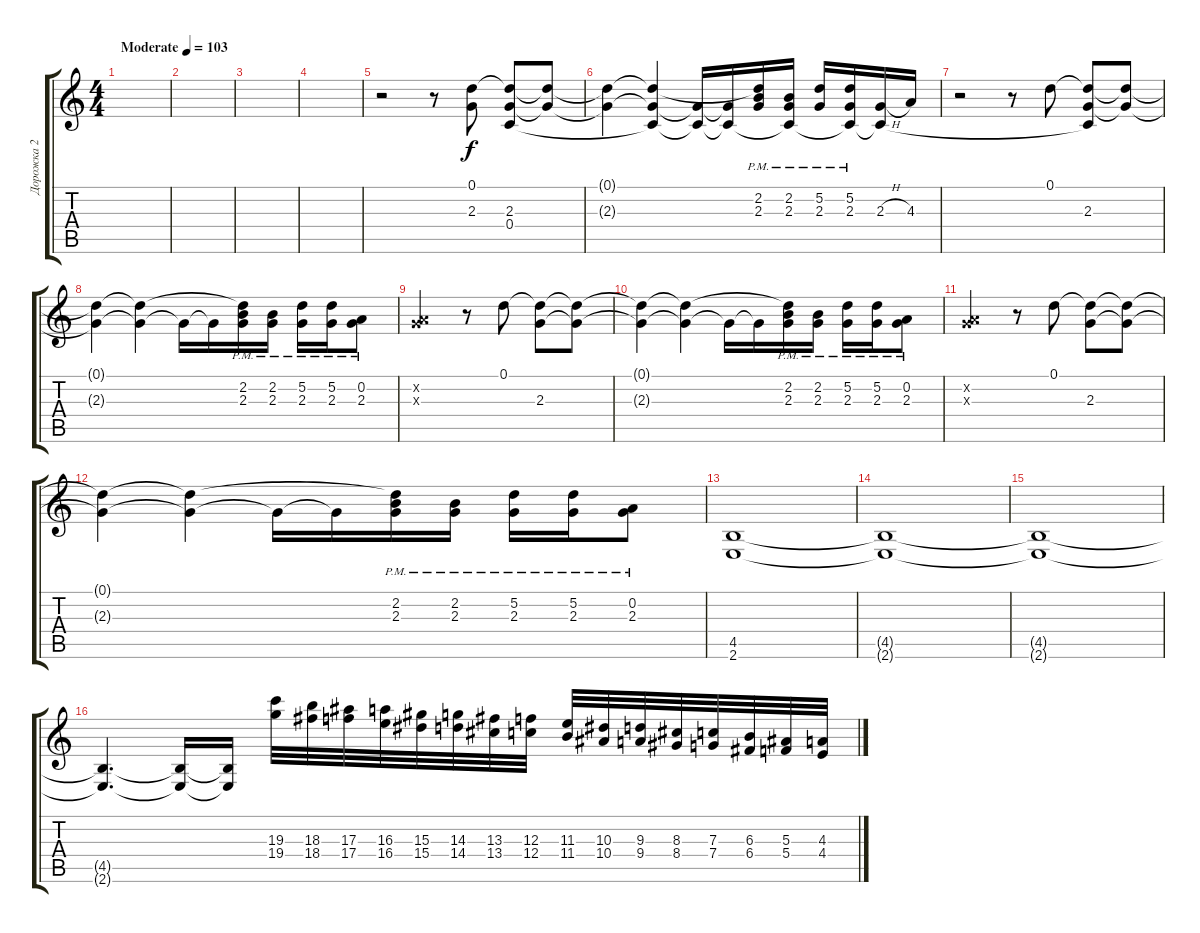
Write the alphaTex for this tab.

\track ("Дорожка 2" "Дорожка 2") {instrument distortionguitar}
\staff {score tabs}
\tuning (D4 A3 F3 C3 G2 D2) {hide}
\ts (4 4)
\tempo (103 "Moderate")
\clef g2
\ks c
|
|
|
|
r.2{volume 10 instrument overdrivenguitar} r.8 (0.1 2.3).8 (0.1{t} 2.3 0.4).8 (0.1{t} 2.3{t}).8 |
(0.1{t} 2.3{t}).4 (0.1{t} 2.3{t} 0.4{t}).4 (2.3{t} 0.4{t}).16 (2.3{t} 0.4{t}).16 (0.1{t} 2.2{pm} 2.3{pm}).16 (2.2{pm} 2.3{pm} 0.4{t}).16 (5.2{pm} 2.3{pm}).16 (5.2{pm} 2.3{pm} 0.4{t}).16 (2.3{h} 0.4{t}).16 4.3.16 |
r.2 r.8 0.1.8 (0.1{t} 2.3 0.4{t}).8 (0.1{t} 2.3{t}).8 |
(0.1{t} 2.3{t}).4 (0.1{t} 2.3{t}).4 2.3{t}.16 2.3{t}.16 (0.1{t} 2.2{pm} 2.3{pm}).16 (2.2{pm} 2.3{pm}).16 (5.2{pm} 2.3{pm}).16 (5.2{pm} 2.3{pm}).16 (0.2{pm} 2.3).8 |
(0.2{x} 2.3{x}).2 r.8 0.1.8 (0.1{t} 2.3).8 (0.1{t} 2.3{t}).8 |
(0.1{t} 2.3{t}).4 (0.1{t} 2.3{t}).4 2.3{t}.16 2.3{t}.16 (0.1{t} 2.2{pm} 2.3{pm}).16 (2.2{pm} 2.3{pm}).16 (5.2{pm} 2.3{pm}).16 (5.2{pm} 2.3{pm}).16 (0.2{pm} 2.3).8 |
(0.2{x} 2.3{x}).2 r.8 0.1.8 (0.1{t} 2.3).8 (0.1{t} 2.3{t}).8 |
(0.1{t} 2.3{t}).4 (0.1{t} 2.3{t}).4 2.3{t}.16 2.3{t}.16 (0.1{t} 2.2{pm} 2.3{pm}).16 (2.2{pm} 2.3{pm}).16 (5.2{pm} 2.3{pm}).16 (5.2{pm} 2.3{pm}).16 (0.2{pm} 2.3).8 |
(4.5 2.6).1{volume 16 instrument distortionguitar} |
(4.5{t} 2.6{t}).1 |
(4.5{t} 2.6{t}).1 |
(4.5{t} 2.6{t}).4{d} (4.5{t} 2.6{t}).16 (4.5{t} 2.6{t}).16 (19.3 19.4).32 (18.3 18.4).32 (17.3 17.4).32 (16.3 16.4).32 (15.3 15.4).32 (14.3 14.4).32 (13.3 13.4).32 (12.3 12.4).32 (11.3 11.4).32 (10.3 10.4).32 (9.3 9.4).32 (8.3 8.4).32 (7.3 7.4).32 (6.3 6.4).32 (5.3 5.4).32 (4.3 4.4).32
